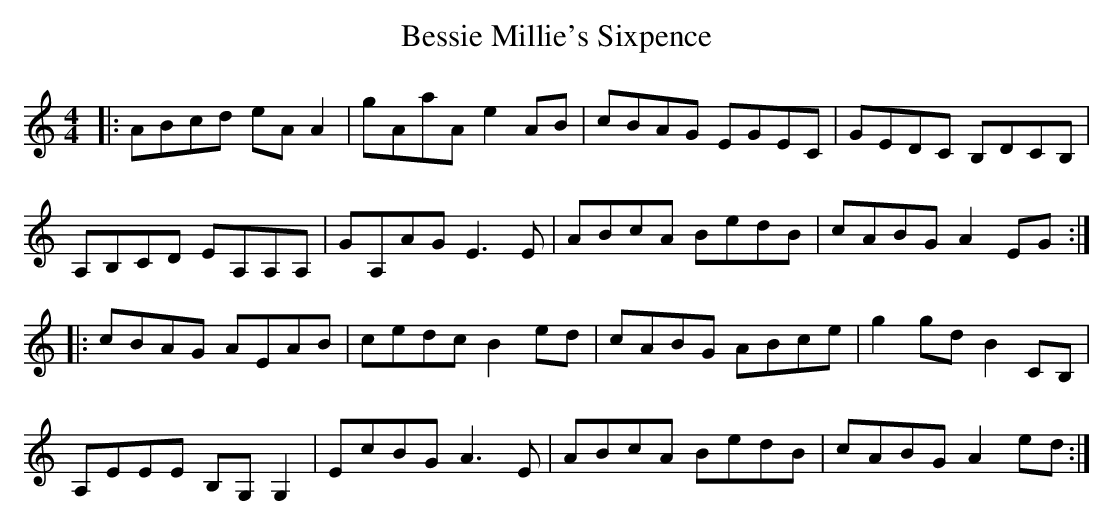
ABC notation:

X:1
T: Bessie Millie's Sixpence
M: 4/4
L: 1/8
K: Amin
|:ABcd eA A2|gAaA e2 AB|cBAG EGEC|GEDC B,DCB,|
A,B,CD EA,A,A,|GA,AG E3 E|ABcA BedB|cABG A2 EG:|
|:cBAG AEAB|cedc B2 ed|cABG ABce|g2 gd B2 CB,|
A,EEE B,G, G,2|EcBG A3 E|ABcA BedB|cABG A2 ed:|
